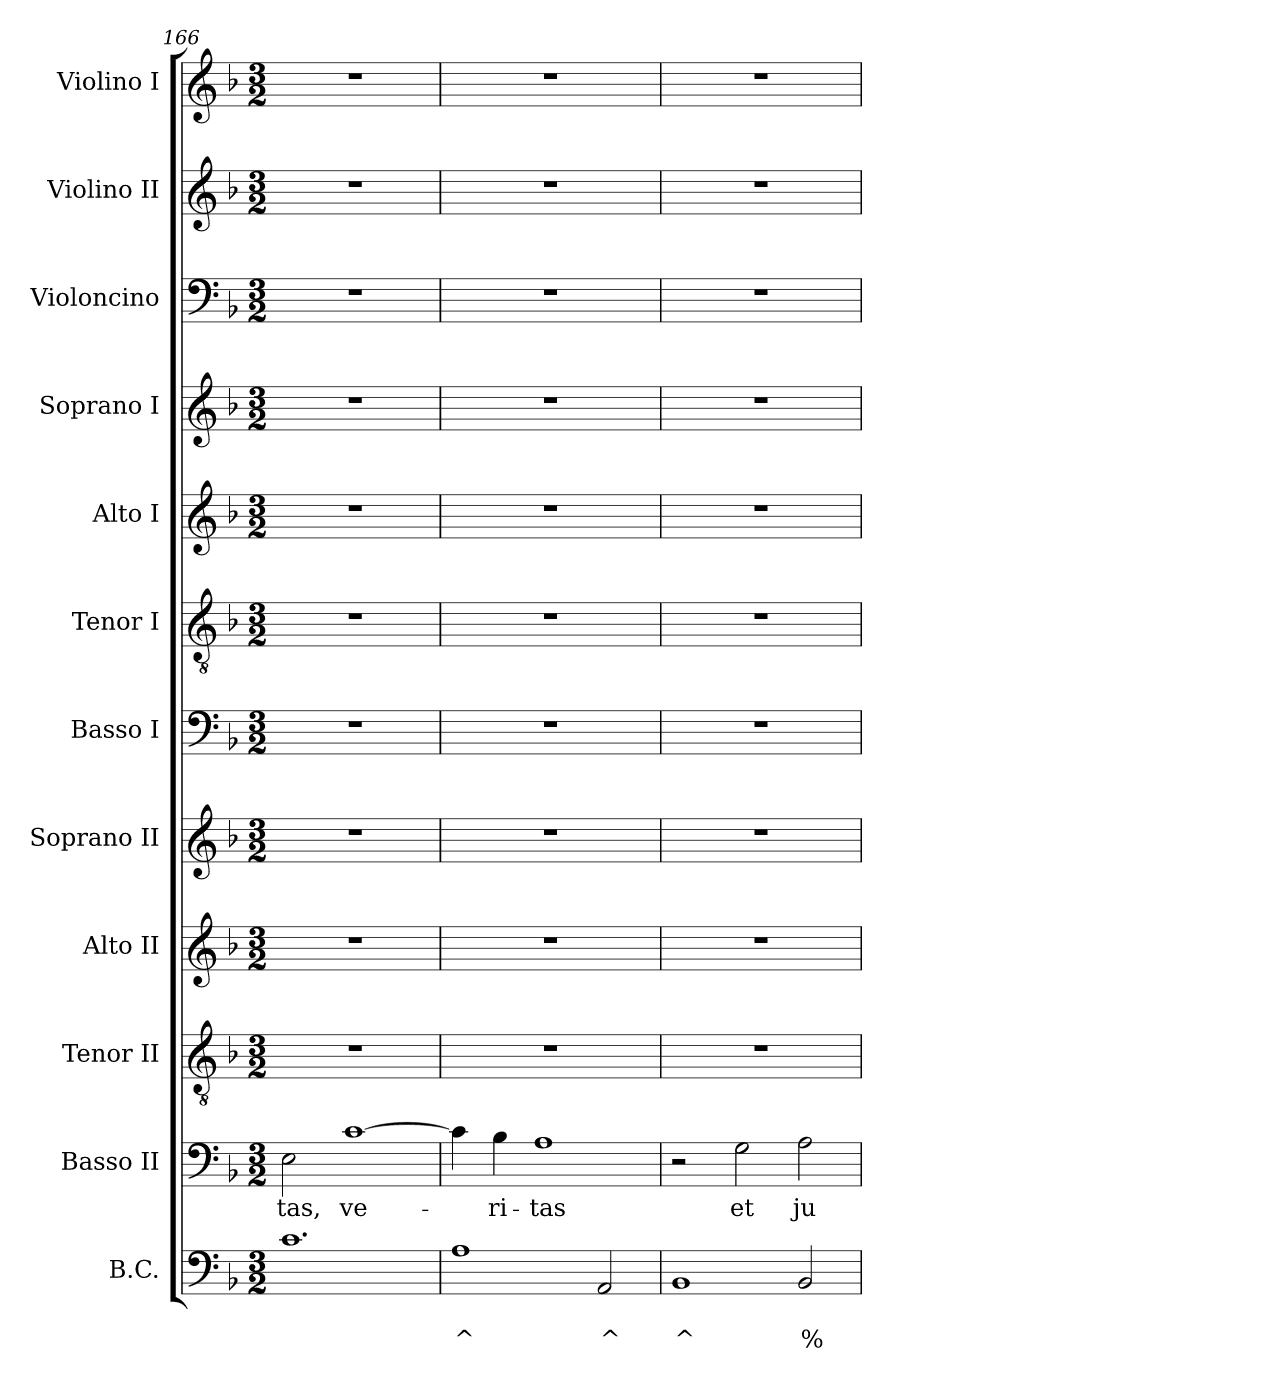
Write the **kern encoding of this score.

**kern	**text	**text	**kern	**text	**kern	**kern	**kern	**kern	**kern	**kern	**kern	**kern	**kern	**kern
*part12	*part12	*part12	*part11	*part11	*part10	*part9	*part8	*part7	*part6	*part5	*part4	*part3	*part2	*part1
*staff12	*staff12	*staff12	*staff11	*staff11	*staff10	*staff9	*staff8	*staff7	*staff6	*staff5	*staff4	*staff3	*staff2	*staff1
*I"B.C.	*	*	*I"Basso II	*	*I"Tenor II	*I"Alto II	*I"Soprano II	*I"Basso I	*I"Tenor I	*I"Alto I	*I"Soprano I	*I"Violoncino	*I"Violino II	*I"Violino I
*I'BC	*	*	*I'B 2	*	*I'T 2	*I'A 2	*I'S 2	*I'B 1	*I'T 1	*I'A 1	*I'S 1	*I'Vc.	*I'Vln. II	*I'Vln. I
!!LO:LB:g=z
*clefF4	*	*	*clefF4	*	*clefGv2	*clefG2	*clefG2	*clefF4	*clefGv2	*clefG2	*clefG2	*clefF4	*clefG2	*clefG2
*k[b-]	*	*	*k[b-]	*	*k[b-]	*k[b-]	*k[b-]	*k[b-]	*k[b-]	*k[b-]	*k[b-]	*k[b-]	*k[b-]	*k[b-]
*F:	*	*	*F:	*	*F:	*F:	*F:	*F:	*F:	*F:	*F:	*F:	*F:	*F:
*M3/2	*	*	*M3/2	*	*M3/2	*M3/2	*M3/2	*M3/2	*M3/2	*M3/2	*M3/2	*M3/2	*M3/2	*M3/2
=166	=166	=166	=166	=166	=166	=166	=166	=166	=166	=166	=166	=166	=166	=166
!	!	!	!	!LO:LY:b	!	!	!	!	!	!	!	!	!	!
1.c	.	.	2E\	-tas,	1.r	1.r	1.r	1.r	1.r	1.r	1.r	1.r	1.r	1.r
!	!	!	!	!LO:LY:b	!	!	!	!	!	!	!	!	!	!
.	.	.	[1c	ve-	.	.	.	.	.	.	.	.	.	.
=167	=167	=167	=167	=167	=167	=167	=167	=167	=167	=167	=167	=167	=167	=167
!	!	!LO:LY:b	!	!	!	!	!	!	!	!	!	!	!	!
1A	.	^	4c\]	.	1.r	1.r	1.r	1.r	1.r	1.r	1.r	1.r	1.r	1.r
!	!	!	!	!LO:LY:b	!	!	!	!	!	!	!	!	!	!
.	.	.	4B-\	-ri-	.	.	.	.	.	.	.	.	.	.
!	!	!	!	!LO:LY:b	!	!	!	!	!	!	!	!	!	!
.	.	.	1A	-tas	.	.	.	.	.	.	.	.	.	.
!	!	!LO:LY:b	!	!	!	!	!	!	!	!	!	!	!	!
2AA/	.	^	.	.	.	.	.	.	.	.	.	.	.	.
=168	=168	=168	=168	=168	=168	=168	=168	=168	=168	=168	=168	=168	=168	=168
!	!	!LO:LY:b	!	!	!	!	!	!	!	!	!	!	!	!
1BB-	.	^	2r	.	1.r	1.r	1.r	1.r	1.r	1.r	1.r	1.r	1.r	1.r
!	!	!	!	!LO:LY:b	!	!	!	!	!	!	!	!	!	!
.	.	.	2G\	et	.	.	.	.	.	.	.	.	.	.
!	!	!LO:LY:b	!	!	!	!	!	!	!	!	!	!	!	!
!	!	!	!	!LO:LY:b	!	!	!	!	!	!	!	!	!	!
2BB-/	.	%	2A\	ju-	.	.	.	.	.	.	.	.	.	.
=	=	=	=	=	=	=	=	=	=	=	=	=	=	=
*-	*-	*-	*-	*-	*-	*-	*-	*-	*-	*-	*-	*-	*-	*-
